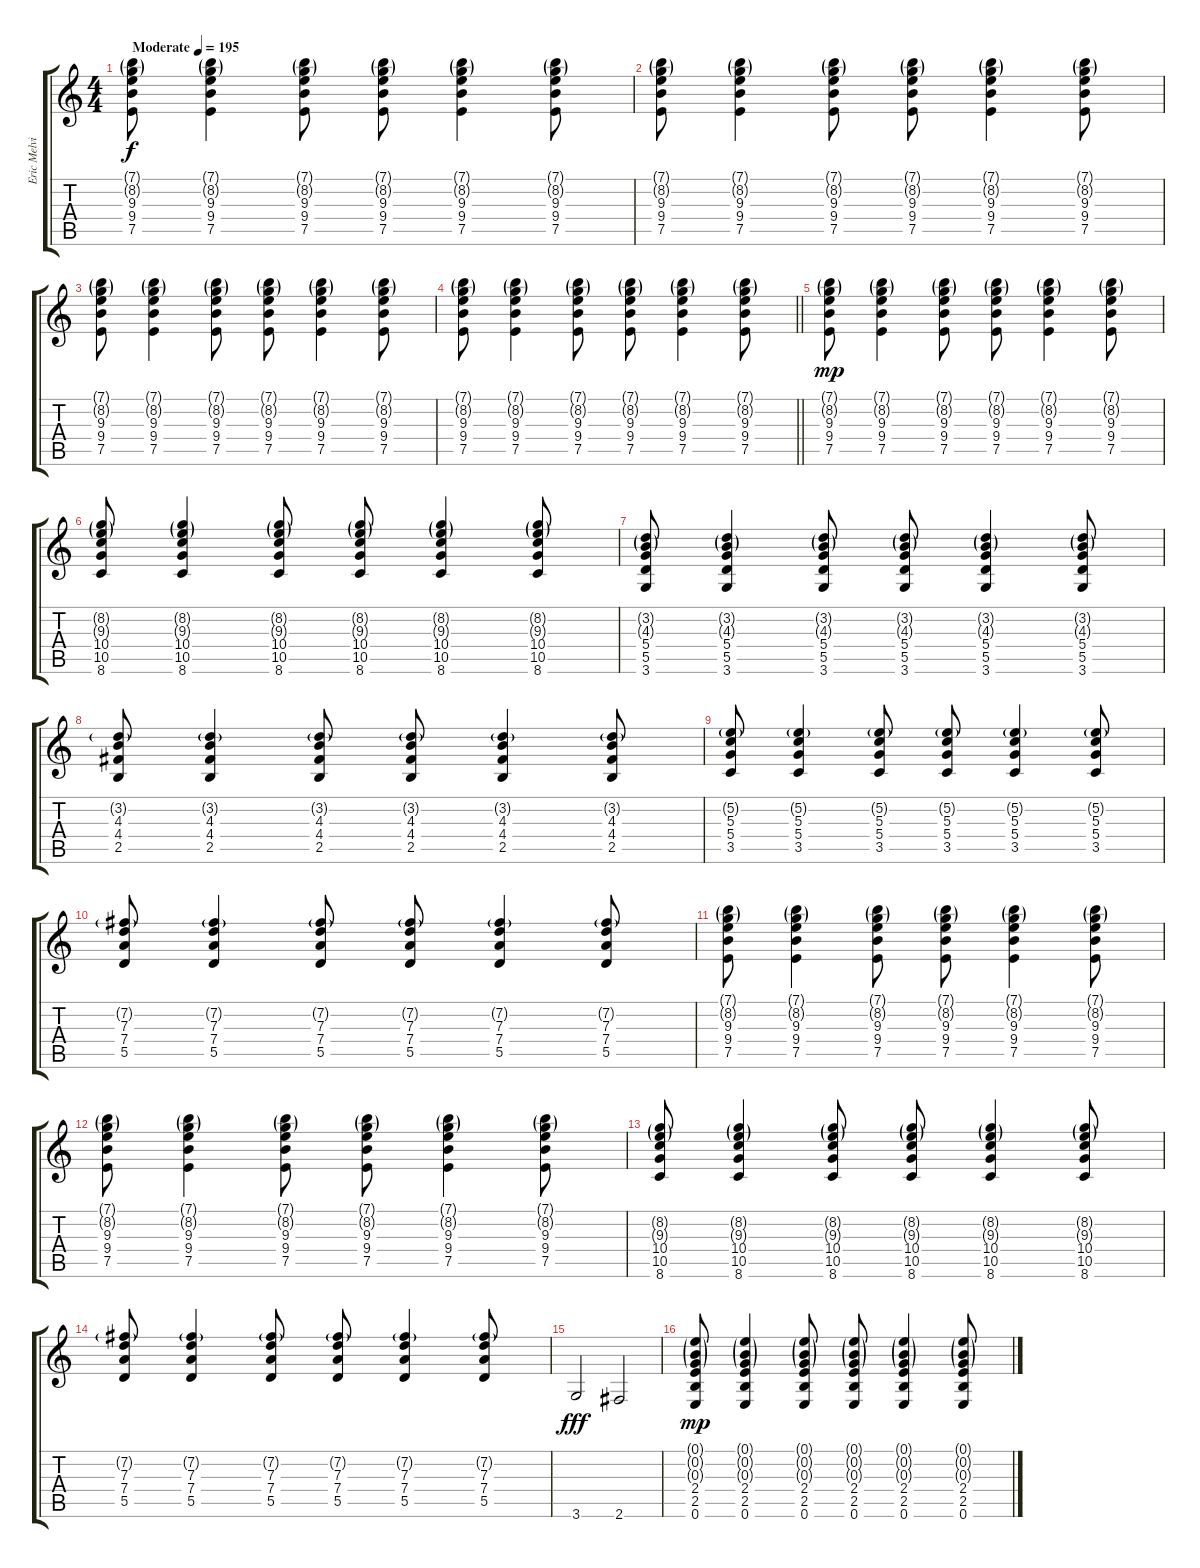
\track ("Eric Melvin" "Eric Melvi") {instrument distortionguitar}
\staff {score tabs}
\tuning (E4 B3 G3 D3 A2 E2) {hide}
\ts (4 4)
\tempo (195 "Moderate")
\clef g2
\ks c
(7.1{g} 8.2{g} 9.3 9.4 7.5).8{dy f volume 10 balance 8 instrument distortionguitar} (7.1{g} 8.2{g} 9.3 9.4 7.5).4 (7.1{g} 8.2{g} 9.3 9.4 7.5).8 (7.1{g} 8.2{g} 9.3 9.4 7.5).8 (7.1{g} 8.2{g} 9.3 9.4 7.5).4 (7.1{g} 8.2{g} 9.3 9.4 7.5).8 |
(7.1{g} 8.2{g} 9.3 9.4 7.5).8 (7.1{g} 8.2{g} 9.3 9.4 7.5).4 (7.1{g} 8.2{g} 9.3 9.4 7.5).8 (7.1{g} 8.2{g} 9.3 9.4 7.5).8 (7.1{g} 8.2{g} 9.3 9.4 7.5).4 (7.1{g} 8.2{g} 9.3 9.4 7.5).8 |
(7.1{g} 8.2{g} 9.3 9.4 7.5).8 (7.1{g} 8.2{g} 9.3 9.4 7.5).4 (7.1{g} 8.2{g} 9.3 9.4 7.5).8 (7.1{g} 8.2{g} 9.3 9.4 7.5).8 (7.1{g} 8.2{g} 9.3 9.4 7.5).4 (7.1{g} 8.2{g} 9.3 9.4 7.5).8 |
\barLineRight lightlight
(7.1{g} 8.2{g} 9.3 9.4 7.5).8 (7.1{g} 8.2{g} 9.3 9.4 7.5).4 (7.1{g} 8.2{g} 9.3 9.4 7.5).8 (7.1{g} 8.2{g} 9.3 9.4 7.5).8 (7.1{g} 8.2{g} 9.3 9.4 7.5).4 (7.1{g} 8.2{g} 9.3 9.4 7.5).8 |
\section ("" "")
(7.1{g} 8.2{g} 9.3 9.4 7.5).8{dy mp balance 16} (7.1{g} 8.2{g} 9.3 9.4 7.5).4 (7.1{g} 8.2{g} 9.3 9.4 7.5).8 (7.1{g} 8.2{g} 9.3 9.4 7.5).8 (7.1{g} 8.2{g} 9.3 9.4 7.5).4 (7.1{g} 8.2{g} 9.3 9.4 7.5).8 |
(8.2{g} 9.3{g} 10.4 10.5 8.6).8 (8.2{g} 9.3{g} 10.4 10.5 8.6).4 (8.2{g} 9.3{g} 10.4 10.5 8.6).8 (8.2{g} 9.3{g} 10.4 10.5 8.6).8 (8.2{g} 9.3{g} 10.4 10.5 8.6).4 (8.2{g} 9.3{g} 10.4 10.5 8.6).8 |
(3.2{g} 4.3{g} 5.4 5.5 3.6).8 (3.2{g} 4.3{g} 5.4 5.5 3.6).4 (3.2{g} 4.3{g} 5.4 5.5 3.6).8 (3.2{g} 4.3{g} 5.4 5.5 3.6).8 (3.2{g} 4.3{g} 5.4 5.5 3.6).4 (3.2{g} 4.3{g} 5.4 5.5 3.6).8 |
(3.2{g} 4.3 4.4 2.5).8 (3.2{g} 4.3 4.4 2.5).4 (3.2{g} 4.3 4.4 2.5).8 (3.2{g} 4.3 4.4 2.5).8 (3.2{g} 4.3 4.4 2.5).4 (3.2{g} 4.3 4.4 2.5).8 |
(5.2{g} 5.3 5.4 3.5).8 (5.2{g} 5.3 5.4 3.5).4 (5.2{g} 5.3 5.4 3.5).8 (5.2{g} 5.3 5.4 3.5).8 (5.2{g} 5.3 5.4 3.5).4 (5.2{g} 5.3 5.4 3.5).8 |
(7.2{g} 7.3 7.4 5.5).8 (7.2{g} 7.3 7.4 5.5).4 (7.2{g} 7.3 7.4 5.5).8 (7.2{g} 7.3 7.4 5.5).8 (7.2{g} 7.3 7.4 5.5).4 (7.2{g} 7.3 7.4 5.5).8 |
(7.1{g} 8.2{g} 9.3 9.4 7.5).8 (7.1{g} 8.2{g} 9.3 9.4 7.5).4 (7.1{g} 8.2{g} 9.3 9.4 7.5).8 (7.1{g} 8.2{g} 9.3 9.4 7.5).8 (7.1{g} 8.2{g} 9.3 9.4 7.5).4 (7.1{g} 8.2{g} 9.3 9.4 7.5).8 |
(7.1{g} 8.2{g} 9.3 9.4 7.5).8 (7.1{g} 8.2{g} 9.3 9.4 7.5).4 (7.1{g} 8.2{g} 9.3 9.4 7.5).8 (7.1{g} 8.2{g} 9.3 9.4 7.5).8 (7.1{g} 8.2{g} 9.3 9.4 7.5).4 (7.1{g} 8.2{g} 9.3 9.4 7.5).8 |
(8.2{g} 9.3{g} 10.4 10.5 8.6).8 (8.2{g} 9.3{g} 10.4 10.5 8.6).4 (8.2{g} 9.3{g} 10.4 10.5 8.6).8 (8.2{g} 9.3{g} 10.4 10.5 8.6).8 (8.2{g} 9.3{g} 10.4 10.5 8.6).4 (8.2{g} 9.3{g} 10.4 10.5 8.6).8 |
(7.2{g} 7.3 7.4 5.5).8 (7.2{g} 7.3 7.4 5.5).4 (7.2{g} 7.3 7.4 5.5).8 (7.2{g} 7.3 7.4 5.5).8 (7.2{g} 7.3 7.4 5.5).4 (7.2{g} 7.3 7.4 5.5).8 |
3.6.2{dy fff} 2.6.2 |
(0.1{g} 0.2{g} 0.3{g} 2.4 2.5 0.6).8{dy mp} (0.1{g} 0.2{g} 0.3{g} 2.4 2.5 0.6).4 (0.1{g} 0.2{g} 0.3{g} 2.4 2.5 0.6).8 (0.1{g} 0.2{g} 0.3{g} 2.4 2.5 0.6).8 (0.1{g} 0.2{g} 0.3{g} 2.4 2.5 0.6).4 (0.1{g} 0.2{g} 0.3{g} 2.4 2.5 0.6).8
